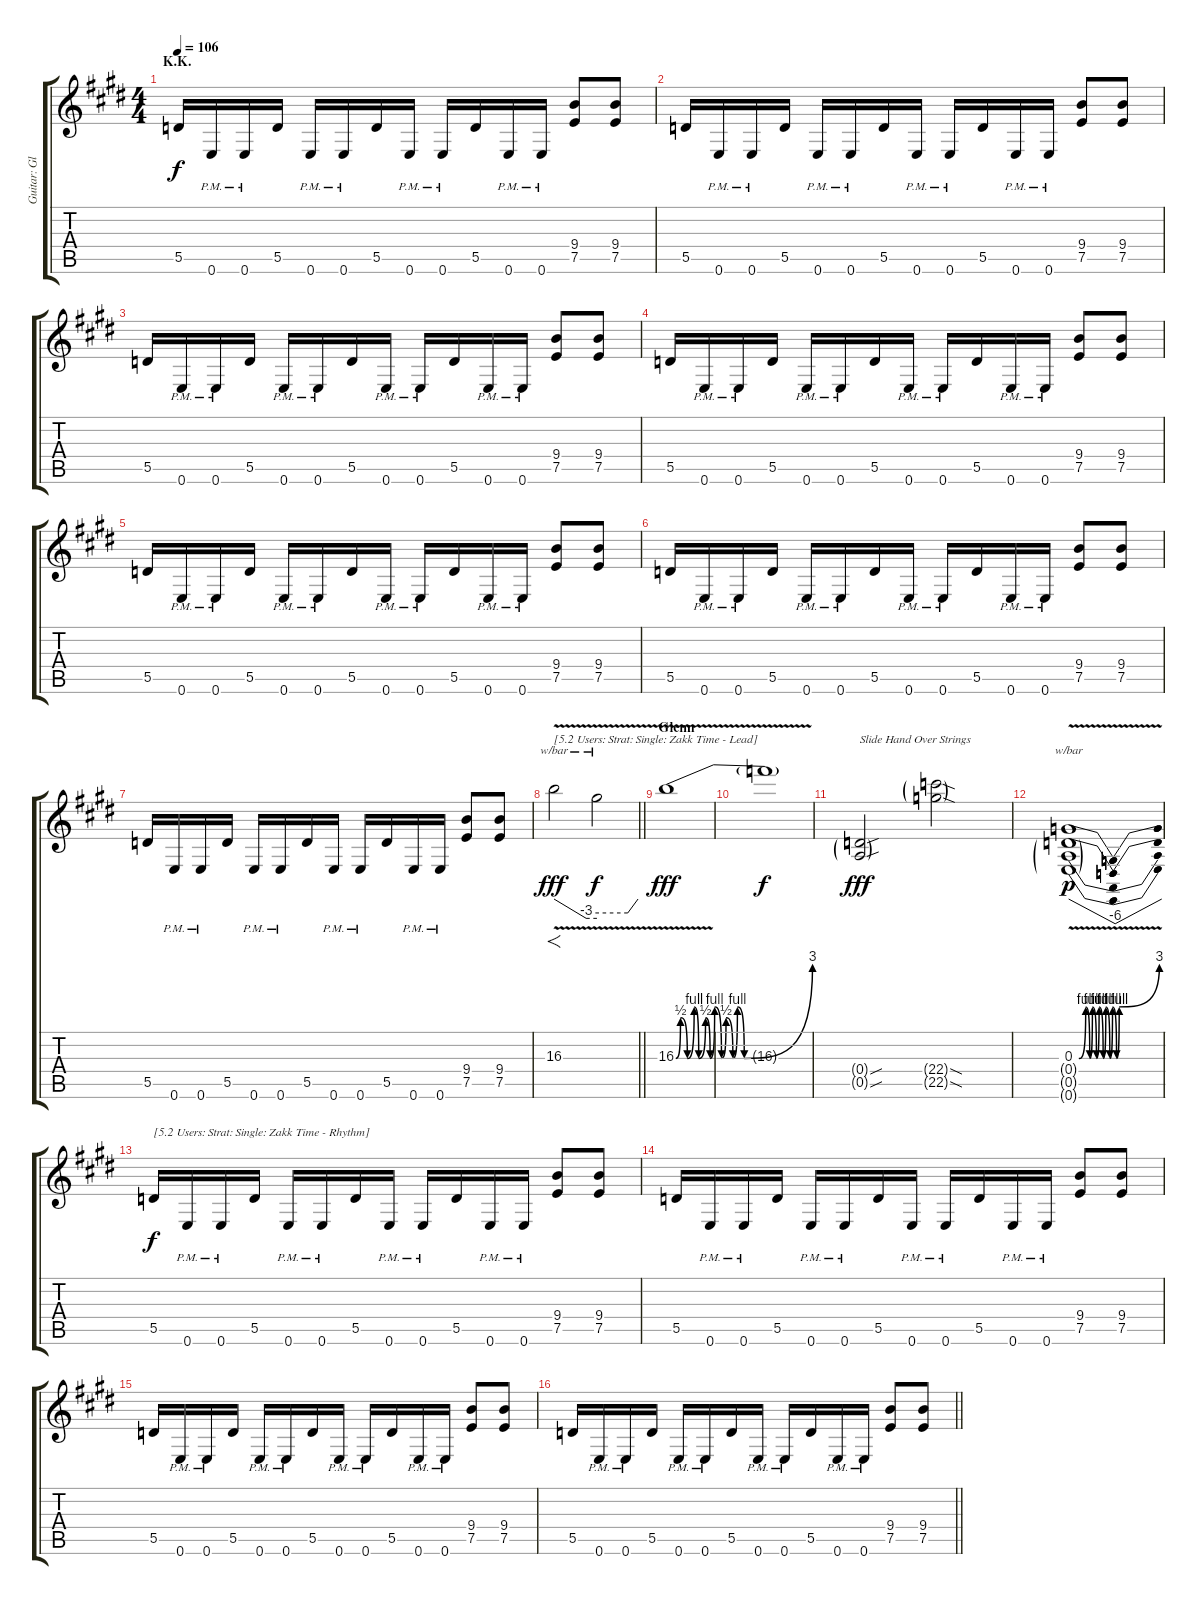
\track ("Guitar: Glenn" "Guitar: Gl") {instrument overdrivenguitar}
\staff {score tabs}
\tuning (E4 B3 G3 D3 A2 E2) {hide}
\ts (4 4)
\section ("" "K.K.")
\tempo 106
\clef g2
\ks e
5.5.16{dy f} 0.6{pm}.16 0.6{pm}.16 5.5.16 0.6{pm}.16 0.6{pm}.16 5.5.16 0.6{pm}.16 0.6{pm}.16 5.5.16 0.6{pm}.16 0.6{pm}.16 (9.4 7.5).8 (9.4 7.5).8 |
5.5.16 0.6{pm}.16 0.6{pm}.16 5.5.16 0.6{pm}.16 0.6{pm}.16 5.5.16 0.6{pm}.16 0.6{pm}.16 5.5.16 0.6{pm}.16 0.6{pm}.16 (9.4 7.5).8 (9.4 7.5).8 |
5.5.16 0.6{pm}.16 0.6{pm}.16 5.5.16 0.6{pm}.16 0.6{pm}.16 5.5.16 0.6{pm}.16 0.6{pm}.16 5.5.16 0.6{pm}.16 0.6{pm}.16 (9.4 7.5).8 (9.4 7.5).8 |
5.5.16 0.6{pm}.16 0.6{pm}.16 5.5.16 0.6{pm}.16 0.6{pm}.16 5.5.16 0.6{pm}.16 0.6{pm}.16 5.5.16 0.6{pm}.16 0.6{pm}.16 (9.4 7.5).8 (9.4 7.5).8 |
5.5.16 0.6{pm}.16 0.6{pm}.16 5.5.16 0.6{pm}.16 0.6{pm}.16 5.5.16 0.6{pm}.16 0.6{pm}.16 5.5.16 0.6{pm}.16 0.6{pm}.16 (9.4 7.5).8 (9.4 7.5).8 |
5.5.16 0.6{pm}.16 0.6{pm}.16 5.5.16 0.6{pm}.16 0.6{pm}.16 5.5.16 0.6{pm}.16 0.6{pm}.16 5.5.16 0.6{pm}.16 0.6{pm}.16 (9.4 7.5).8 (9.4 7.5).8 |
5.5.16 0.6{pm}.16 0.6{pm}.16 5.5.16 0.6{pm}.16 0.6{pm}.16 5.5.16 0.6{pm}.16 0.6{pm}.16 5.5.16 0.6{pm}.16 0.6{pm}.16 (9.4 7.5).8 (9.4 7.5).8 |
\barLineRight lightlight
16.3{v}.2{f tbe (custom default 0 0 45 -12 60 -12) txt "[5.2 Users: Strat: Single: Zakk Time - Lead]" dy fff volume 16 balance 8 instrument overdrivenguitar} 16.3{v t}.2{tbe (custom default 0 -6 45 -6 60 0) dy f} |
\section ("" "Glenn")
16.3{be (custom 0 0 2 2 5 0 8 4 10 0 13 2 15 0 17 4 20 0 22 2 25 0 27 4 30 0 60 12) v}.1{dy fff} |
16.3{t}.1{dy f} |
(0.4{sou g} 0.5{sou g}).2{txt "Slide Hand Over Strings" dy fff} (22.4{sod g} 22.5{sod g}).2 |
(0.3{be (custom 0 0 5 4 8 0 10 4 13 0 15 4 18 0 20 4 23 0 25 4 28 0 30 4 60 12) v} 0.4{g} 0.5{g} 0.6{g}).1{tbe (dip default 0 0 30 -24 60 0) dy p} |
5.5.16{txt "[5.2 Users: Strat: Single: Zakk Time - Rhythm]" dy f volume 13 balance 11 instrument distortionguitar} 0.6{pm}.16 0.6{pm}.16 5.5.16 0.6{pm}.16 0.6{pm}.16 5.5.16 0.6{pm}.16 0.6{pm}.16 5.5.16 0.6{pm}.16 0.6{pm}.16 (9.4 7.5).8 (9.4 7.5).8 |
5.5.16 0.6{pm}.16 0.6{pm}.16 5.5.16 0.6{pm}.16 0.6{pm}.16 5.5.16 0.6{pm}.16 0.6{pm}.16 5.5.16 0.6{pm}.16 0.6{pm}.16 (9.4 7.5).8 (9.4 7.5).8 |
5.5.16 0.6{pm}.16 0.6{pm}.16 5.5.16 0.6{pm}.16 0.6{pm}.16 5.5.16 0.6{pm}.16 0.6{pm}.16 5.5.16 0.6{pm}.16 0.6{pm}.16 (9.4 7.5).8 (9.4 7.5).8 |
\barLineRight lightlight
5.5.16 0.6{pm}.16 0.6{pm}.16 5.5.16 0.6{pm}.16 0.6{pm}.16 5.5.16 0.6{pm}.16 0.6{pm}.16 5.5.16 0.6{pm}.16 0.6{pm}.16 (9.4 7.5).8 (9.4 7.5).8
